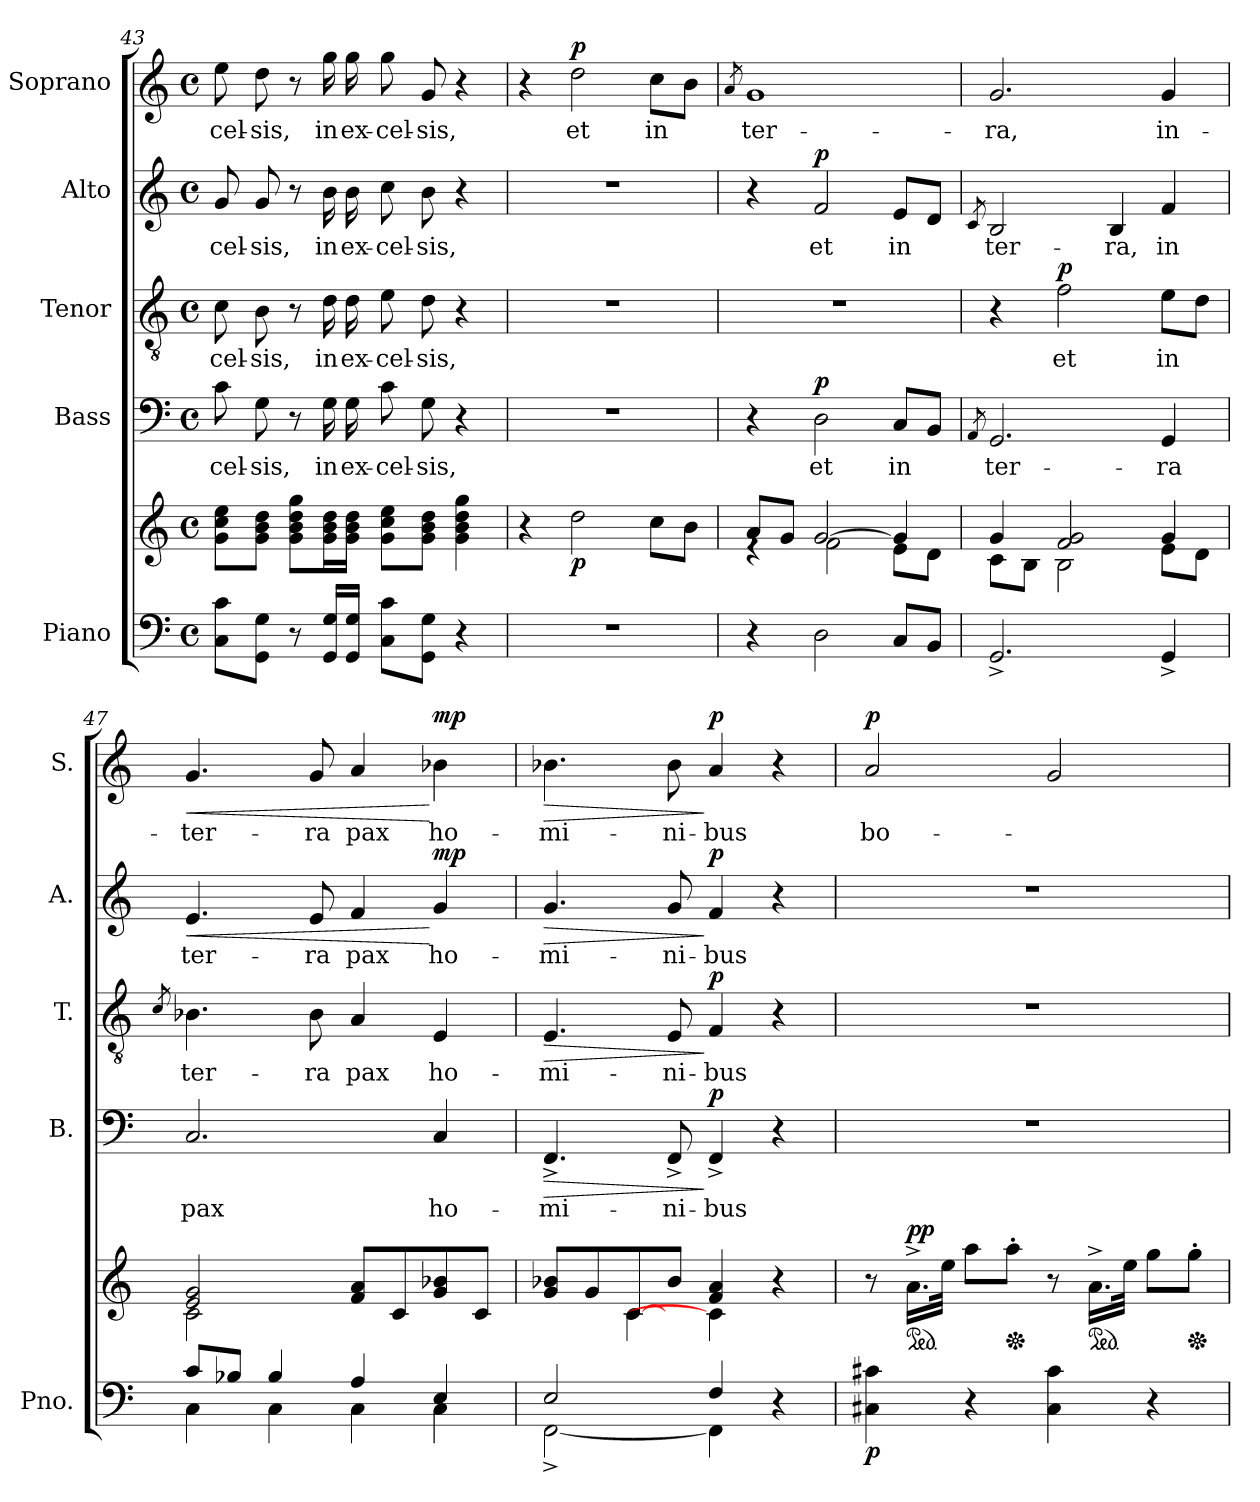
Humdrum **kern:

**kern	**kern	**dynam	**kern	**text	**dynam	**kern	**text	**dynam	**kern	**text	**dynam	**kern	**text	**dynam
*part5	*part5	*part5	*part4	*part4	*part4	*part3	*part3	*part3	*part2	*part2	*part2	*part1	*part1	*part1
*staff6	*staff5	*staff5/6	*staff4	*staff4	*staff4	*staff3	*staff3	*staff3	*staff2	*staff2	*staff2	*staff1	*staff1	*staff1
*I"Piano	*	*	*I"Bass	*	*	*I"Tenor	*	*	*I"Alto	*	*	*I"Soprano	*	*
*I'Pno.	*	*	*I'B.	*	*	*I'T.	*	*	*I'A.	*	*	*I'S.	*	*
*clefF4	*clefG2	*	*clefF4	*	*	*clefGv2	*	*	*clefG2	*	*	*clefG2	*	*
*k[]	*k[]	*	*k[]	*	*	*k[]	*	*	*k[]	*	*	*k[]	*	*
*M4/4	*M4/4	*	*M4/4	*	*	*M4/4	*	*	*M4/4	*	*	*M4/4	*	*
*met(c)	*met(c)	*	*met(c)	*	*	*met(c)	*	*	*met(c)	*	*	*met(c)	*	*
=43	=43	=43	=43	=43	=43	=43	=43	=43	=43	=43	=43	=43	=43	=43
!	!	!	!	!LO:LY:b	!	!	!LO:LY:b	!	!	!LO:LY:b	!	!	!LO:LY:b	!
8C\ 8c\L	8g\ 8cc\ 8ee\L	.	8c\	-cel-	.	8c\	-cel-	.	8g/	-cel-	.	8ee\	-cel-	.
!	!	!	!	!LO:LY:b	!	!	!LO:LY:b	!	!	!LO:LY:b	!	!	!LO:LY:b	!
8GG\ 8G\J	8g\ 8b\ 8dd\J	.	8G\	-sis,	.	8B\	-sis,	.	8g/	-sis,	.	8dd\	-sis,	.
8r	8g\ 8b\ 8dd\ 8gg\L	.	8r	.	.	8r	.	.	8r	.	.	8r	.	.
!	!	!	!	!LO:LY:b	!	!	!LO:LY:b	!	!	!LO:LY:b	!	!	!LO:LY:b	!
16GG/ 16G/LL	16g\ 16b\ 16dd\L	.	16G\	in	.	16d\	in	.	16b\	in	.	16gg\	in	.
!	!	!	!	!LO:LY:b	!	!	!LO:LY:b	!	!	!LO:LY:b	!	!	!LO:LY:b	!
16GG/ 16G/JJ	16g\ 16b\ 16dd\JJ	.	16G\	ex-	.	16d\	ex-	.	16b\	ex-	.	16gg\	ex-	.
!	!	!	!	!LO:LY:b	!	!	!LO:LY:b	!	!	!LO:LY:b	!	!	!LO:LY:b	!
8C\ 8c\L	8g\ 8cc\ 8ee\L	.	8c\	-cel-	.	8e\	-cel-	.	8cc\	-cel-	.	8gg\	-cel-	.
!	!	!	!	!LO:LY:b	!	!	!LO:LY:b	!	!	!LO:LY:b	!	!	!LO:LY:b	!
8GG\ 8G\J	8g\ 8b\ 8dd\J	.	8G\	-sis,	.	8d\	-sis,	.	8b\	-sis,	.	8g/	-sis,	.
4r	4g\ 4b\ 4dd\ 4gg\	.	4r	.	.	4r	.	.	4r	.	.	4r	.	.
=44	=44	=44	=44	=44	=44	=44	=44	=44	=44	=44	=44	=44	=44	=44
1r	4r	.	1r	.	.	1r	.	.	1r	.	.	4r	.	.
!	!	!LO:DY:b	!	!	!	!	!	!	!	!	!	!	!LO:LY:b	!LO:DY:a
.	2dd\	p	.	.	.	.	.	.	.	.	.	2dd\	et	p
!	!	!	!	!	!	!	!	!	!	!	!	!	!LO:LY:b	!
.	8cc\L	.	.	.	.	.	.	.	.	.	.	8cc\L	in	.
.	8b\J	.	.	.	.	.	.	.	.	.	.	8b\J	.	.
=45	=45	=45	=45	=45	=45	=45	=45	=45	=45	=45	=45	=45	=45	=45
.	.	.	.	.	.	.	.	.	.	.	.	8qa/	.	.
*	*^	*	*	*	*	*	*	*	*	*	*	*	*	*
!	!	!	!	!	!	!	!	!	!	!	!	!	!	!LO:LY:b	!
4r	8a/L	4re	.	4r	.	.	1r	.	.	4r	.	.	1g	ter-	.
.	8g/J	.	.	.	.	.	.	.	.	.	.	.	.	.	.
!	!	!	!	!	!LO:LY:b	!LO:DY:a	!	!	!	!	!LO:LY:b	!LO:DY:a	!	!	!
2D\	[2g/	2f\	.	2D\	et	p	.	.	.	2f/	et	p	.	.	.
!	!	!	!	!	!LO:LY:b	!	!	!	!	!	!LO:LY:b	!	!	!	!
8C/L	4g/]	8e\L	.	8C/L	in	.	.	.	.	8e/L	in	.	.	.	.
8BB/J	.	8d\J	.	8BB/J	.	.	.	.	.	8d/J	.	.	.	.	.
!!LO:PB:g=z
=46	=46	=46	=46	=46	=46	=46	=46	=46	=46	=46	=46	=46	=46	=46	=46
.	.	.	.	8qAA/	.	.	.	.	.	8qc/	.	.	.	.	.
!	!	!	!	!	!LO:LY:b	!	!	!	!	!	!LO:LY:b	!	!	!LO:LY:b	!
2.GG^/	4g/	8c\L	.	2.GG/	ter-	.	4r	.	.	2B/	ter-	.	2.g/	-ra,	.
.	.	8B\J	.	.	.	.	.	.	.	.	.	.	.	.	.
!	!	!	!	!	!	!	!	!LO:LY:b	!LO:DY:a	!	!	!	!	!	!
.	2f/ 2g/	2B\	.	.	.	.	2f\	et	p	.	.	.	.	.	.
!	!	!	!	!	!	!	!	!	!	!	!LO:LY:b	!	!	!	!
.	.	.	.	.	.	.	.	.	.	4B/	-ra,	.	.	.	.
!	!	!	!	!	!LO:LY:b	!	!	!LO:LY:b	!	!	!LO:LY:b	!	!	!LO:LY:b	!
4GG^/	4g/	8e\L	.	4GG/	-ra	.	8e\L	in	.	4f/	in	.	4g/	in-	.
.	.	8d\J	.	.	.	.	8d\J	.	.	.	.	.	.	.	.
=47	=47	=47	=47	=47	=47	=47	=47	=47	=47	=47	=47	=47	=47	=47	=47
.	.	.	.	.	.	.	8qc/	.	.	.	.	.	.	.	.
*^	*	*	*	*	*	*	*	*	*	*	*	*	*	*	*
!	!	!	!	!	!	!LO:LY:b	!	!	!LO:LY:b	!	!	!LO:LY:b	!LO:HP:b	!	!LO:LY:b	!LO:HP:b
8c/L	4C\	2e/ 2g/	2c\	.	2.C/	pax	.	4.B-X\	ter-	.	4.e/	ter-	<	4.g/	-ter-	<
8B-X/J	.	.	.	.	.	.	.	.	.	.	.	.	.	.	.	.
4B-/	4C\	.	.	.	.	.	.	.	.	.	.	.	.	.	.	.
!	!	!	!	!	!	!	!	!	!LO:LY:b	!	!	!LO:LY:b	!	!	!LO:LY:b	!
.	.	.	.	.	.	.	.	8B-\	-ra	.	8e/	-ra	.	8g/	-ra	.
!	!	!	!	!	!	!	!	!	!LO:LY:b	!	!	!LO:LY:b	!	!	!LO:LY:b	!
4A/	4C\	8f/ 8a/L	2reyy	.	.	.	.	4A/	pax	.	4f/	pax	.	4a/	pax	.
.	.	8c/	.	.	.	.	.	.	.	.	.	.	.	.	.	.
!	!	!	!	!	!	!LO:LY:b	!	!	!LO:LY:b	!	!	!LO:LY:b	!LO:DY:n=1:a	!	!LO:LY:b	!LO:DY:n=1:a
4E/	4C\	8g/ 8b-X/	.	.	4C/	ho-	.	4E/	ho-	.	4g/	ho-	[ mp	4b-X\	ho-	[ mp
.	.	8c/J	.	.	.	.	.	.	.	.	.	.	.	.	.	.
=48	=48	=48	=48	=48	=48	=48	=48	=48	=48	=48	=48	=48	=48	=48	=48	=48
!	!	!	!	!	!	!LO:LY:b	!LO:HP:b	!	!LO:LY:b	!LO:HP:b	!	!LO:LY:b	!LO:HP:b	!	!LO:LY:b	!LO:HP:b
2E/	[2FF^\	8g/ 8b-X/L	4reyy	.	4.FF^/	-mi-	>	4.E/	-mi-	>	4.g/	-mi-	>	4.b-X\	-mi-	>
.	.	8g/	.	.	.	.	.	.	.	.	.	.	.	.	.	.
.	.	[8c/	4c\	.	.	.	.	.	.	.	.	.	.	.	.	.
!	!	!	!	!	!	!LO:LY:b	!	!	!LO:LY:b	!	!	!LO:LY:b	!	!	!LO:LY:b	!
.	.	8b-/J	.	.	8FF^/	-ni-	.	8E/	-ni-	.	8g/	-ni-	.	8b-\	-ni-	.
!	!	!	!	!	!	!LO:LY:b	!LO:DY:n=1:a	!	!LO:LY:b	!LO:DY:n=1:a	!	!LO:LY:b	!LO:DY:n=1:a	!	!LO:LY:b	!LO:DY:n=1:a
4F/	4FF\]	4f/ 4a/	4c\]	.	4FF^/	-bus	] p	4F/	-bus	] p	4f/	-bus	] p	4a/	-bus	] p
4r	4ryy	4r	4ryy	.	4r	.	.	4r	.	.	4r	.	.	4r	.	.
=49	=49	=49	=49	=49	=49	=49	=49	=49	=49	=49	=49	=49	=49	=49	=49	=49
!	!	!	!	!LO:DY:b=2	!	!	!	!	!	!	!	!	!	!	!LO:LY:b	!LO:DY:a
*v	*v	*	*	*	*	*	*	*	*	*	*	*	*	*	*	*
*	*v	*v	*	*	*	*	*	*	*	*	*	*	*	*	*
4C#X\ 4c#X\	8r	p	1r	.	.	1r	.	.	1r	.	.	2a/	bo-	p
*	*ped	*	*	*	*	*	*	*	*	*	*	*	*	*
!	!	!LO:DY:a	!	!	!	!	!	!	!	!	!	!	!	!
.	16.a^\LL	pp	.	.	.	.	.	.	.	.	.	.	.	.
.	32ee\JJk	.	.	.	.	.	.	.	.	.	.	.	.	.
4r	8aa\L	.	.	.	.	.	.	.	.	.	.	.	.	.
*	*Xped	*	*	*	*	*	*	*	*	*	*	*	*	*
.	8aa'\J	.	.	.	.	.	.	.	.	.	.	.	.	.
4C#\ 4c#\	8r	.	.	.	.	.	.	.	.	.	.	2g/	.	.
*	*ped	*	*	*	*	*	*	*	*	*	*	*	*	*
.	16.a^\LL	.	.	.	.	.	.	.	.	.	.	.	.	.
.	32ee\JJk	.	.	.	.	.	.	.	.	.	.	.	.	.
4r	8gg\L	.	.	.	.	.	.	.	.	.	.	.	.	.
*	*Xped	*	*	*	*	*	*	*	*	*	*	*	*	*
.	8gg'\J	.	.	.	.	.	.	.	.	.	.	.	.	.
=	=	=	=	=	=	=	=	=	=	=	=	=	=	=
*-	*-	*-	*-	*-	*-	*-	*-	*-	*-	*-	*-	*-	*-	*-
